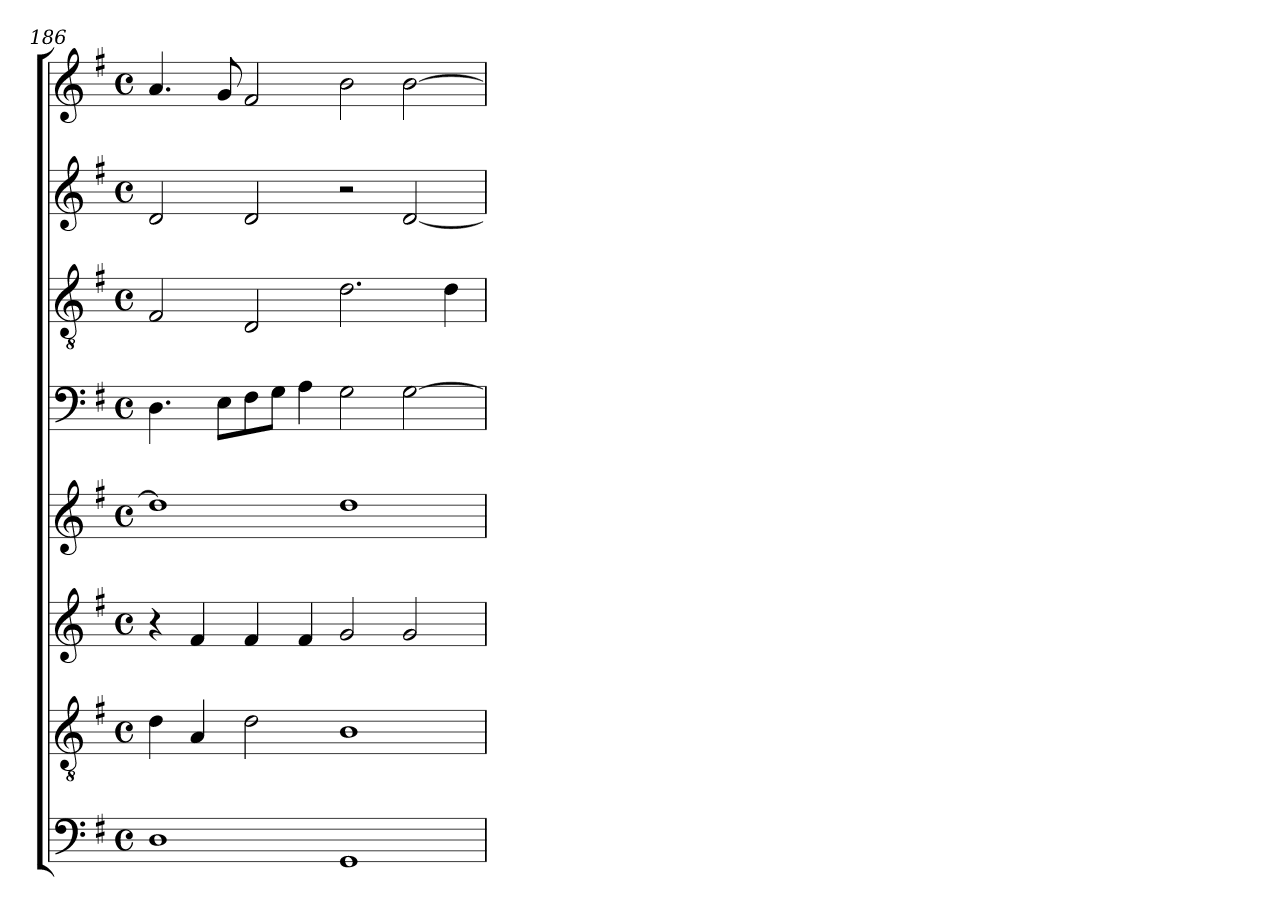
**kern	**kern	**kern	**kern	**kern	**kern	**kern	**kern
*part8	*part7	*part6	*part5	*part4	*part3	*part2	*part1
*staff8	*staff7	*staff6	*staff5	*staff4	*staff3	*staff2	*staff1
*clefF4	*clefGv2	*clefG2	*clefG2	*clefF4	*clefGv2	*clefG2	*clefG2
*k[f#]	*k[f#]	*k[f#]	*k[f#]	*k[f#]	*k[f#]	*k[f#]	*k[f#]
*G:	*G:	*G:	*G:	*G:	*G:	*G:	*G:
*M4/4	*M4/4	*M4/4	*M4/4	*M4/4	*M4/4	*M4/4	*M4/4
*met(c)	*met(c)	*met(c)	*met(c)	*met(c)	*met(c)	*met(c)	*met(c)
=186	=186	=186	=186	=186	=186	=186	=186
1D	4d\	4r	1dd]	4.D\	2F#/	2d/	4.a/
.	4A/	4f#/	.	.	.	.	.
.	.	.	.	8E\L	.	.	8g/
.	2d\	4f#/	.	8F#\	2D/	2d/	2f#/
.	.	.	.	8G\J	.	.	.
.	.	4f#/	.	4A\	.	.	.
1GG	1B	2g/	1dd	2G\	2.d\	2r	2b\
.	.	2g/	.	[>2G\	.	[<2d/	[>2b\
.	.	.	.	.	4d\	.	.
=	=	=	=	=	=	=	=
*-	*-	*-	*-	*-	*-	*-	*-
